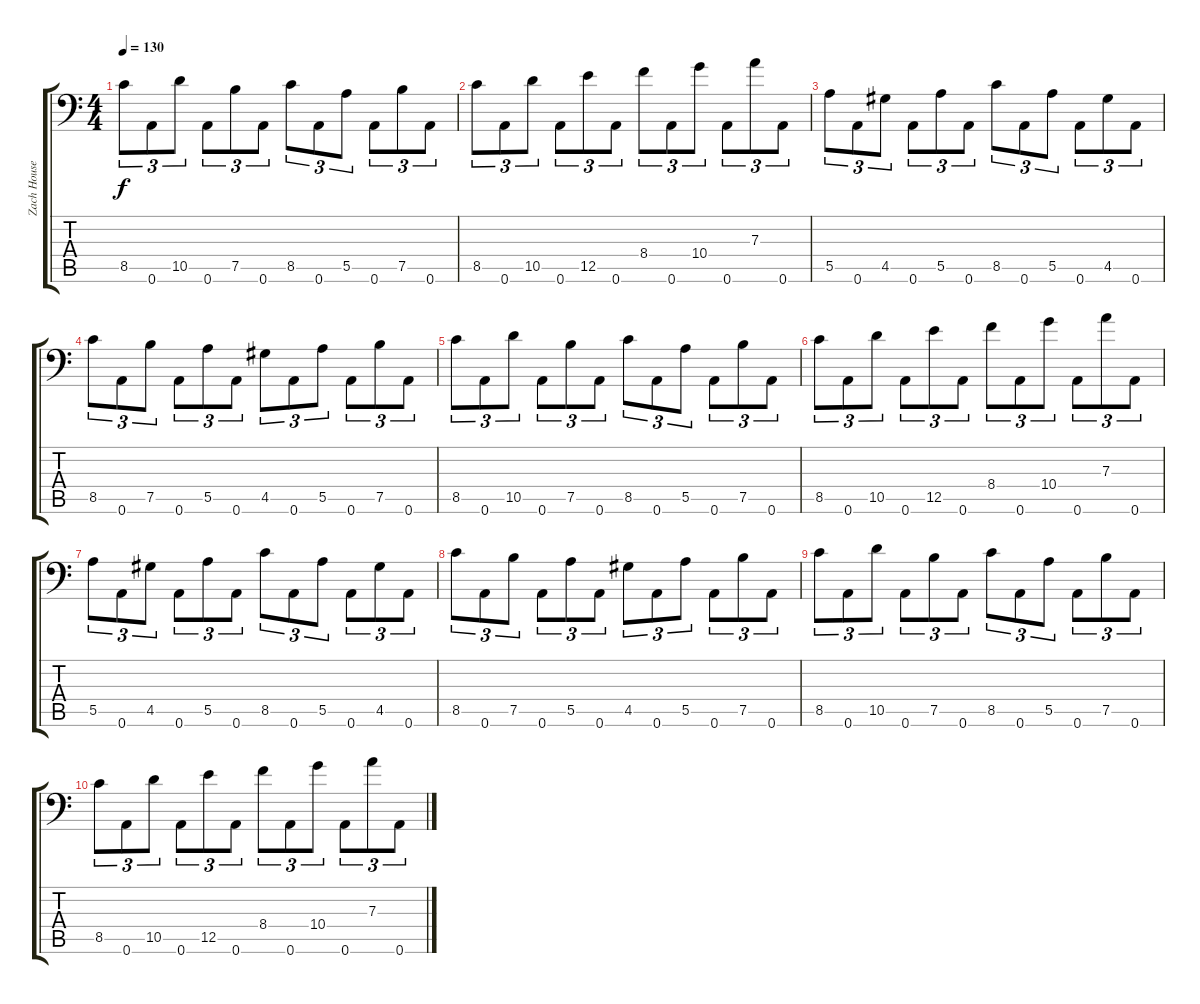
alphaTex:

\track ("Zach Householder" "Zach House") {instrument distortionguitar}
\staff {score tabs}
\tuning (B3 Gb3 D3 A2 E2 A1) {hide}
\ts (4 4)
\tempo 130
\clef f4
\ks c
8.5.8{tu (3 2) dy f} 0.6.8{tu (3 2)} 10.5.8{tu (3 2)} 0.6.8{tu (3 2)} 7.5.8{tu (3 2)} 0.6.8{tu (3 2)} 8.5.8{tu (3 2)} 0.6.8{tu (3 2)} 5.5.8{tu (3 2)} 0.6.8{tu (3 2)} 7.5.8{tu (3 2)} 0.6.8{tu (3 2)} |
8.5.8{tu (3 2)} 0.6.8{tu (3 2)} 10.5.8{tu (3 2)} 0.6.8{tu (3 2)} 12.5.8{tu (3 2)} 0.6.8{tu (3 2)} 8.4.8{tu (3 2)} 0.6.8{tu (3 2)} 10.4.8{tu (3 2)} 0.6.8{tu (3 2)} 7.3.8{tu (3 2)} 0.6.8{tu (3 2)} |
5.5.8{tu (3 2) volume 4} 0.6.8{tu (3 2)} 4.5.8{tu (3 2)} 0.6.8{tu (3 2)} 5.5.8{tu (3 2)} 0.6.8{tu (3 2)} 8.5.8{tu (3 2)} 0.6.8{tu (3 2)} 5.5.8{tu (3 2)} 0.6.8{tu (3 2)} 4.5.8{tu (3 2)} 0.6.8{tu (3 2)} |
8.5.8{tu (3 2)} 0.6.8{tu (3 2)} 7.5.8{tu (3 2)} 0.6.8{tu (3 2)} 5.5.8{tu (3 2)} 0.6.8{tu (3 2)} 4.5.8{tu (3 2)} 0.6.8{tu (3 2)} 5.5.8{tu (3 2)} 0.6.8{tu (3 2)} 7.5.8{tu (3 2)} 0.6.8{tu (3 2)} |
8.5.8{tu (3 2)} 0.6.8{tu (3 2)} 10.5.8{tu (3 2)} 0.6.8{tu (3 2)} 7.5.8{tu (3 2)} 0.6.8{tu (3 2)} 8.5.8{tu (3 2)} 0.6.8{tu (3 2)} 5.5.8{tu (3 2)} 0.6.8{tu (3 2)} 7.5.8{tu (3 2)} 0.6.8{tu (3 2)} |
8.5.8{tu (3 2)} 0.6.8{tu (3 2)} 10.5.8{tu (3 2)} 0.6.8{tu (3 2)} 12.5.8{tu (3 2)} 0.6.8{tu (3 2)} 8.4.8{tu (3 2)} 0.6.8{tu (3 2)} 10.4.8{tu (3 2)} 0.6.8{tu (3 2)} 7.3.8{tu (3 2)} 0.6.8{tu (3 2)} |
5.5.8{tu (3 2) volume 0} 0.6.8{tu (3 2)} 4.5.8{tu (3 2)} 0.6.8{tu (3 2)} 5.5.8{tu (3 2)} 0.6.8{tu (3 2)} 8.5.8{tu (3 2)} 0.6.8{tu (3 2)} 5.5.8{tu (3 2)} 0.6.8{tu (3 2)} 4.5.8{tu (3 2)} 0.6.8{tu (3 2)} |
8.5.8{tu (3 2)} 0.6.8{tu (3 2)} 7.5.8{tu (3 2)} 0.6.8{tu (3 2)} 5.5.8{tu (3 2)} 0.6.8{tu (3 2)} 4.5.8{tu (3 2)} 0.6.8{tu (3 2)} 5.5.8{tu (3 2)} 0.6.8{tu (3 2)} 7.5.8{tu (3 2)} 0.6.8{tu (3 2)} |
8.5.8{tu (3 2)} 0.6.8{tu (3 2)} 10.5.8{tu (3 2)} 0.6.8{tu (3 2)} 7.5.8{tu (3 2)} 0.6.8{tu (3 2)} 8.5.8{tu (3 2)} 0.6.8{tu (3 2)} 5.5.8{tu (3 2)} 0.6.8{tu (3 2)} 7.5.8{tu (3 2)} 0.6.8{tu (3 2)} |
8.5.8{tu (3 2)} 0.6.8{tu (3 2)} 10.5.8{tu (3 2)} 0.6.8{tu (3 2)} 12.5.8{tu (3 2)} 0.6.8{tu (3 2)} 8.4.8{tu (3 2)} 0.6.8{tu (3 2)} 10.4.8{tu (3 2)} 0.6.8{tu (3 2)} 7.3.8{tu (3 2)} 0.6.8{tu (3 2)}
